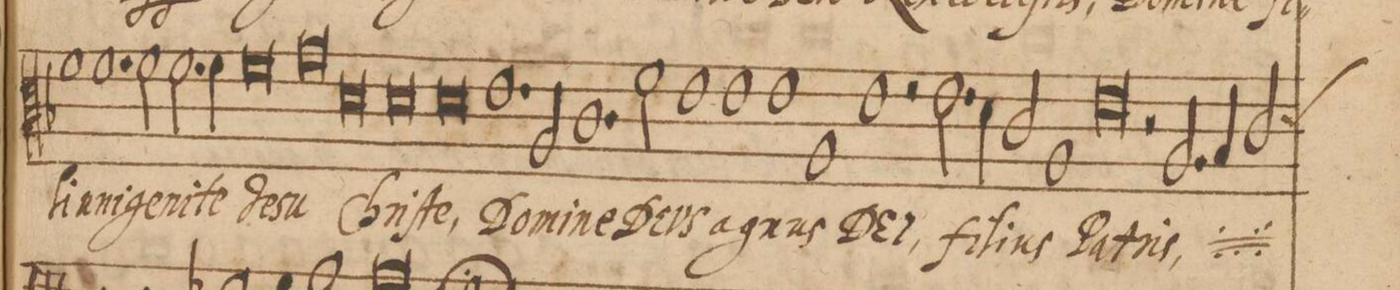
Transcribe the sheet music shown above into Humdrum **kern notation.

**kern	**text
*I"ALTVS	*
*clefC3	*
*k[b-]	*
*met(C|)	*
*M2/1	*
1f	-li
1.f	u-
=47-	=47-
2f\	-ni-
2.f\	-ge-
4f\	-ni-
=48-	=48-
0f	-te
=49-	=49-
0g	Je-
=50-	=50-
0d	-su
=51-	=51-
0d	Chri-
=52-	=52-
0d	-ſte,
=53-	=53-
1.e	Do-
2A/	-mi-
=54-	=54-
1.c	-ne
2f\	DE-
=55-	=55-
1e	-VS
1e	a-
=56-	=56-
1e	-gnus
1A	DE-
=57-	=57-
1e	-I,
2r	.
2.e\	fi-
=58-	=58-
4d\	-li-
2c/	-us
1A	Pa-
=59-	=59-
0e	-tris,
=60-	=60-
2r	.
*	*ij
2.A/	fi-
4B-/	-li-
2c/	-us
*custos:d	*
=61-	=61-
*-	*-
